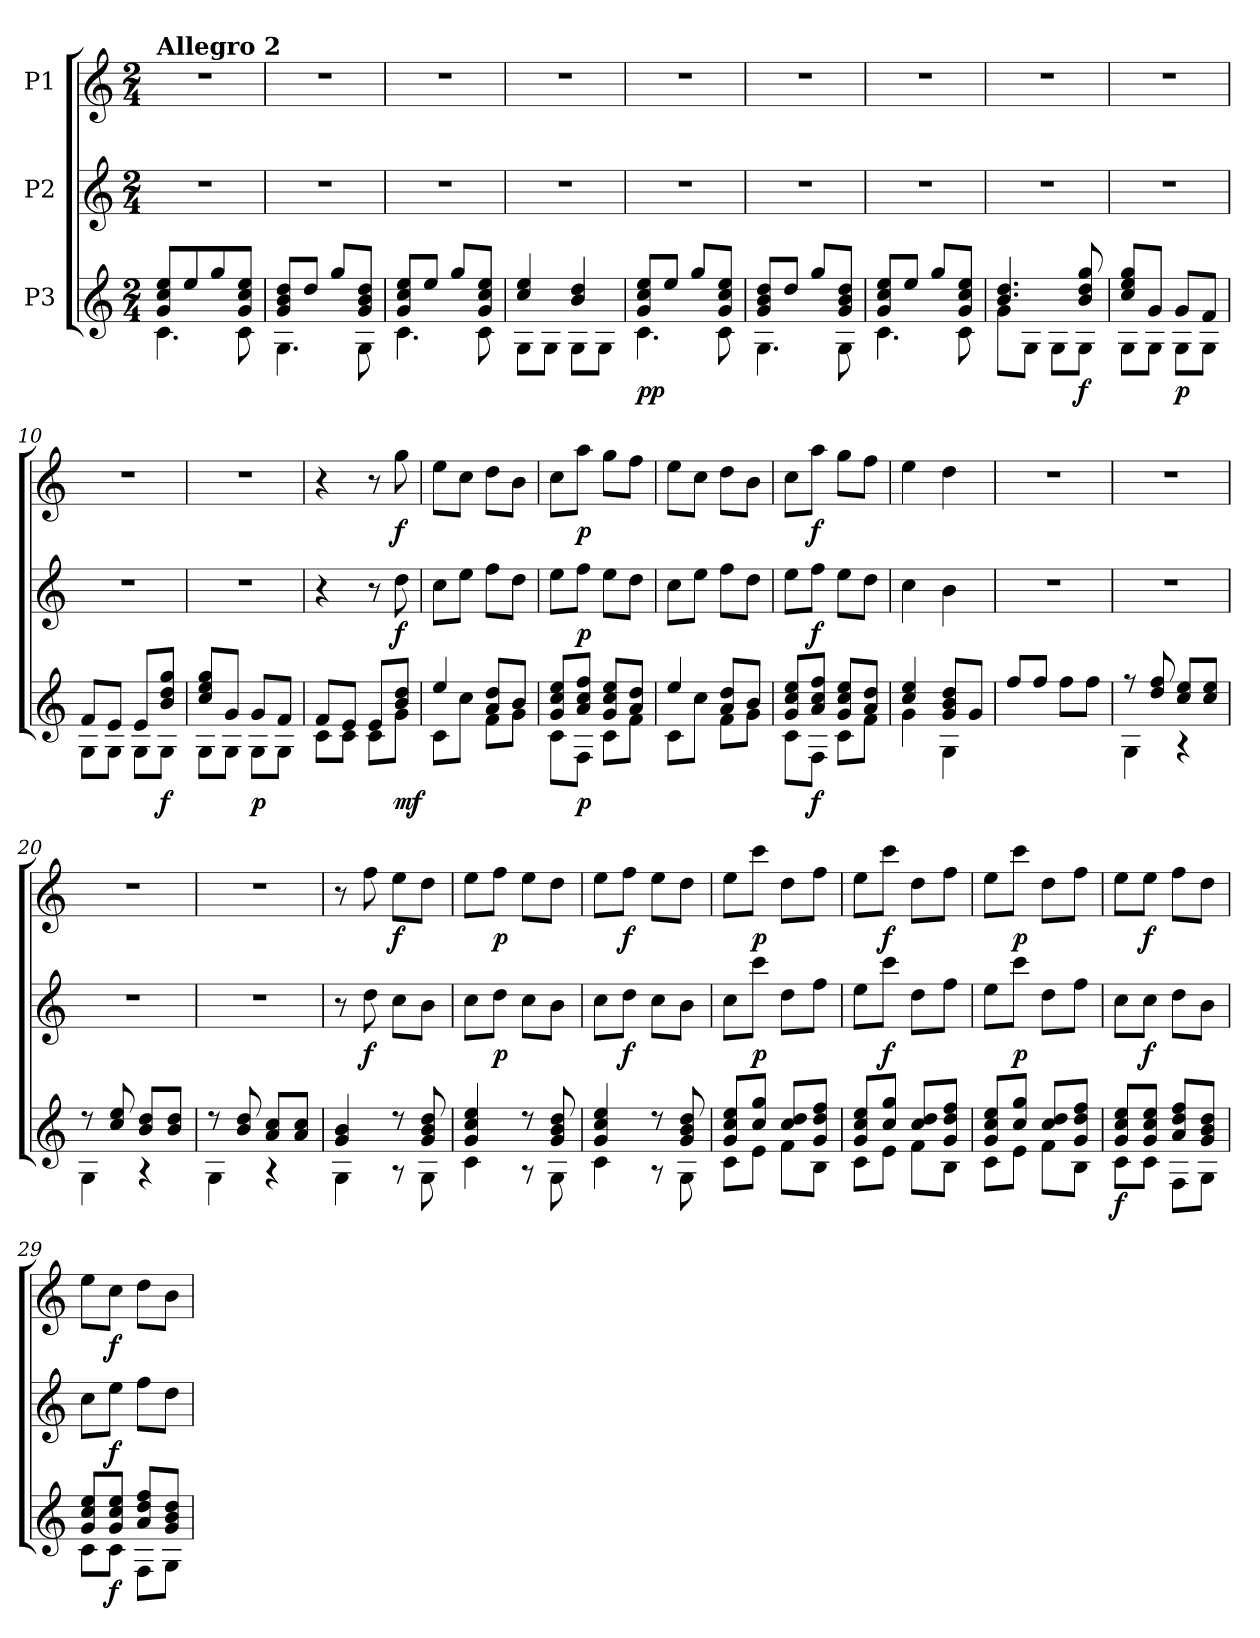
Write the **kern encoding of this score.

**kern	**dynam	**kern	**dynam	**kern	**dynam
*part3	*part3	*part2	*part2	*part1	*part1
*staff3	*staff3	*staff2	*staff2	*staff1	*staff1
*I"P3	*	*I"P2	*	*I"P1	*
!!LO:PB:g=z
*clefG2	*	*clefG2	*	*clefG2	*
*ITrd7c12	*	*	*	*	*
*k[]	*	*k[]	*	*k[]	*
*C:	*	*C:	*	*C:	*
*M2/4	*	*M2/4	*	*M2/4	*
*MM120	*	*MM120	*	*MM120	*
=1	=1	=1	=1	=1	=1
*^	*	*	*	*	*
!	!	!	!	!	!LO:TX:a:B:t=Allegro 2	!
!	!	!	!LO:N:vis=1	!	!LO:N:vis=1	!
8Gi/ 8ci 8eiL	4.Ci\	.	2r	.	2r	.
8ei/	.	.	.	.	.	.
8gi/	.	.	.	.	.	.
8Gi/ 8ci 8eiJ	8Ci\	.	.	.	.	.
=2	=2	=2	=2	=2	=2	=2
!	!	!	!LO:N:vis=1	!	!LO:N:vis=1	!
8Gi/ 8Bi 8diL	4.GGi\	.	2r	.	2r	.
8di/J	.	.	.	.	.	.
8gi/L	.	.	.	.	.	.
8Gi/ 8Bi 8diJ	8GGi\	.	.	.	.	.
=3	=3	=3	=3	=3	=3	=3
!	!	!	!LO:N:vis=1	!	!LO:N:vis=1	!
8Gi/ 8ci 8eiL	4.Ci\	.	2r	.	2r	.
8ei/J	.	.	.	.	.	.
8gi/L	.	.	.	.	.	.
8Gi/ 8ci 8eiJ	8Ci\	.	.	.	.	.
=4	=4	=4	=4	=4	=4	=4
!	!	!	!LO:N:vis=1	!	!LO:N:vis=1	!
4ci/ 4ei	8GGi\L	.	2r	.	2r	.
.	8GGi\J	.	.	.	.	.
4Bi/ 4di	8GGi\L	.	.	.	.	.
.	8GGi\J	.	.	.	.	.
=5	=5	=5	=5	=5	=5	=5
!	!	!	!LO:N:vis=1	!	!LO:N:vis=1	!
8Gi/ 8ci 8eiL	4.Ci\	pp	2r	.	2r	.
8ei/J	.	.	.	.	.	.
8gi/L	.	.	.	.	.	.
8Gi/ 8ci 8eiJ	8Ci\	.	.	.	.	.
=6	=6	=6	=6	=6	=6	=6
!	!	!	!LO:N:vis=1	!	!LO:N:vis=1	!
8Gi/ 8Bi 8diL	4.GGi\	.	2r	.	2r	.
8di/J	.	.	.	.	.	.
8gi/L	.	.	.	.	.	.
8Gi/ 8Bi 8diJ	8GGi\	.	.	.	.	.
=7	=7	=7	=7	=7	=7	=7
!	!	!	!LO:N:vis=1	!	!LO:N:vis=1	!
8Gi/ 8ci 8eiL	4.Ci\	.	2r	.	2r	.
8ei/J	.	.	.	.	.	.
8gi/L	.	.	.	.	.	.
8Gi/ 8ci 8eiJ	8Ci\	.	.	.	.	.
=8	=8	=8	=8	=8	=8	=8
!	!	!	!LO:N:vis=1	!	!LO:N:vis=1	!
4.Bi/ 4.di	8Gi\L	.	2r	.	2r	.
.	8GGi\J	.	.	.	.	.
.	8GGi\L	.	.	.	.	.
8Bi/ 8di 8gi	8GGi\J	f	.	.	.	.
!!LO:LB:g=z
=9	=9	=9	=9	=9	=9	=9
!	!	!	!LO:N:vis=1	!	!LO:N:vis=1	!
8ci/ 8ei 8giL	8GGi\L	.	2r	.	2r	.
8Gi/J	8GGi\J	.	.	.	.	.
8Gi/L	8GGi\L	p	.	.	.	.
8Fi/J	8GGi\J	.	.	.	.	.
=10	=10	=10	=10	=10	=10	=10
!	!	!	!LO:N:vis=1	!	!LO:N:vis=1	!
8Fi/L	8GGi\L	.	2r	.	2r	.
8Ei/J	8GGi\J	.	.	.	.	.
8Ei/L	8GGi\L	.	.	.	.	.
8Bi/ 8di 8giJ	8GGi\J	f	.	.	.	.
=11	=11	=11	=11	=11	=11	=11
!	!	!	!LO:N:vis=1	!	!LO:N:vis=1	!
8ci/ 8ei 8giL	8GGi\L	.	2r	.	2r	.
8Gi/J	8GGi\J	.	.	.	.	.
8Gi/L	8GGi\L	p	.	.	.	.
8Fi/J	8GGi\J	.	.	.	.	.
=12	=12	=12	=12	=12	=12	=12
8Fi/L	8Ci\L	.	4r	.	4r	.
8Ei/J	8Ci\J	.	.	.	.	.
8Ei/L	8Ci\L	.	8r	.	8r	.
8Bi/ 8diJ	8Gi\J	mf	8ddi\	f	8ggi\	f
=13	=13	=13	=13	=13	=13	=13
4ei/	8Ci\L	.	8cci\L	.	8eei\L	.
.	8ci\J	.	8eei\J	.	8cci\J	.
8Ai/ 8diL	8Fi\L	.	8ffi\L	.	8ddi\L	.
8Bi/J	8Gi\J	.	8ddi\J	.	8bi\J	.
=14	=14	=14	=14	=14	=14	=14
8Gi/ 8ci 8eiL	8Ci\L	.	8eei\L	.	8cci\L	.
8Ai/ 8ci 8fiJ	8FFi\J	p	8ffi\J	p	8aai\J	p
8Gi/ 8ci 8eiL	8Ci\L	.	8eei\L	.	8ggi\L	.
8Ai/ 8diJ	8Fi\J	.	8ddi\J	.	8ffi\J	.
=15	=15	=15	=15	=15	=15	=15
4ei/	8Ci\L	.	8cci\L	.	8eei\L	.
.	8ci\J	.	8eei\J	.	8cci\J	.
8Ai/ 8diL	8Fi\L	.	8ffi\L	.	8ddi\L	.
8Bi/J	8Gi\J	.	8ddi\J	.	8bi\J	.
=16	=16	=16	=16	=16	=16	=16
8Gi/ 8ci 8eiL	8Ci\L	.	8eei\L	.	8cci\L	.
8Ai/ 8ci 8fiJ	8FFi\J	f	8ffi\J	f	8aai\J	f
8Gi/ 8ci 8eiL	8Ci\L	.	8eei\L	.	8ggi\L	.
8Ai/ 8diJ	8Fi\J	.	8ddi\J	.	8ffi\J	.
!!LO:LB:g=z
=17	=17	=17	=17	=17	=17	=17
4ci/ 4ei	4Gi\	.	4cci\	.	4eei\	.
8Gi/ 8Bi 8diL	4GGi\	.	4bi\	.	4ddi\	.
8Gi/J	.	.	.	.	.	.
*v	*v	*	*	*	*	*
=18	=18	=18	=18	=18	=18
!	!	!LO:N:vis=1	!	!LO:N:vis=1	!
8fi/L	.	2r	.	2r	.
8fi/J	.	.	.	.	.
8fi\L	.	.	.	.	.
8fi\J	.	.	.	.	.
=19	=19	=19	=19	=19	=19
*^	*	*	*	*	*
!	!	!	!LO:N:vis=1	!	!LO:N:vis=1	!
8r	4GGi\	.	2r	.	2r	.
8di/ 8fi	.	.	.	.	.	.
8ci/ 8eiL	4r	.	.	.	.	.
8ci/ 8eiJ	.	.	.	.	.	.
=20	=20	=20	=20	=20	=20	=20
!	!	!	!LO:N:vis=1	!	!LO:N:vis=1	!
8r	4GGi\	.	2r	.	2r	.
8ci/ 8ei	.	.	.	.	.	.
8Bi/ 8diL	4r	.	.	.	.	.
8Bi/ 8diJ	.	.	.	.	.	.
=21	=21	=21	=21	=21	=21	=21
!	!	!	!LO:N:vis=1	!	!LO:N:vis=1	!
8r	4GGi\	.	2r	.	2r	.
8Bi/ 8di	.	.	.	.	.	.
8Ai/ 8ciL	4r	.	.	.	.	.
8Ai/ 8ciJ	.	.	.	.	.	.
=22	=22	=22	=22	=22	=22	=22
4Gi/ 4Bi	4GGi\	.	8r	.	8r	.
.	.	.	8ddi\	f	8ffi\	.
8r	8r	.	8cci\L	.	8eei\L	f
8Gi/ 8Bi 8di	8GGi\	.	8bi\J	.	8ddi\J	.
=23	=23	=23	=23	=23	=23	=23
4Gi/ 4ci 4ei	4Ci\	.	8cci\L	.	8eei\L	.
.	.	.	8ddi\J	p	8ffi\J	p
8r	8r	.	8cci\L	.	8eei\L	.
8Gi/ 8Bi 8di	8GGi\	.	8bi\J	.	8ddi\J	.
=24	=24	=24	=24	=24	=24	=24
4Gi/ 4ci 4ei	4Ci\	.	8cci\L	.	8eei\L	.
.	.	.	8ddi\J	f	8ffi\J	f
8r	8r	.	8cci\L	.	8eei\L	.
8Gi/ 8Bi 8di	8GGi\	.	8bi\J	.	8ddi\J	.
!!LO:LB:g=z
=25	=25	=25	=25	=25	=25	=25
8Gi/ 8ci 8eiL	8Ci\L	.	8cci\L	.	8eei\L	.
8ci/ 8giJ	8Ei\J	.	8ccci\J	p	8ccci\J	p
8ci/ 8diL	8Fi\L	.	8ddi\L	.	8ddi\L	.
8Gi/ 8di 8fiJ	8BBi\J	.	8ffi\J	.	8ffi\J	.
=26	=26	=26	=26	=26	=26	=26
8Gi/ 8ci 8eiL	8Ci\L	.	8eei\L	.	8eei\L	.
8ci/ 8giJ	8Ei\J	.	8ccci\J	f	8ccci\J	f
8ci/ 8diL	8Fi\L	.	8ddi\L	.	8ddi\L	.
8Gi/ 8di 8fiJ	8BBi\J	.	8ffi\J	.	8ffi\J	.
=27	=27	=27	=27	=27	=27	=27
8Gi/ 8ci 8eiL	8Ci\L	.	8eei\L	.	8eei\L	.
8ci/ 8giJ	8Ei\J	.	8ccci\J	p	8ccci\J	p
8ci/ 8diL	8Fi\L	.	8ddi\L	.	8ddi\L	.
8Gi/ 8di 8fiJ	8BBi\J	.	8ffi\J	.	8ffi\J	.
=28	=28	=28	=28	=28	=28	=28
8Gi/ 8ci 8eiL	8Ci\L	f	8cci\L	.	8eei\L	.
8Gi/ 8ci 8eiJ	8Ci\J	.	8cci\J	f	8eei\J	f
8Ai/ 8di 8fiL	8FFi\L	.	8ddi\L	.	8ffi\L	.
8Gi/ 8Bi 8diJ	8GGi\J	.	8bi\J	.	8ddi\J	.
=29	=29	=29	=29	=29	=29	=29
8Gi/ 8ci 8eiL	8Ci\L	.	8cci\L	.	8eei\L	.
8Gi/ 8ci 8eiJ	8Ci\J	f	8eei\J	f	8cci\J	f
8Ai/ 8di 8fiL	8FFi\L	.	8ffi\L	.	8ddi\L	.
8Gi/ 8Bi 8diJ	8GGi\J	.	8ddi\J	.	8bi\J	.
*v	*v	*	*	*	*	*
=	=	=	=	=	=
*-	*-	*-	*-	*-	*-
